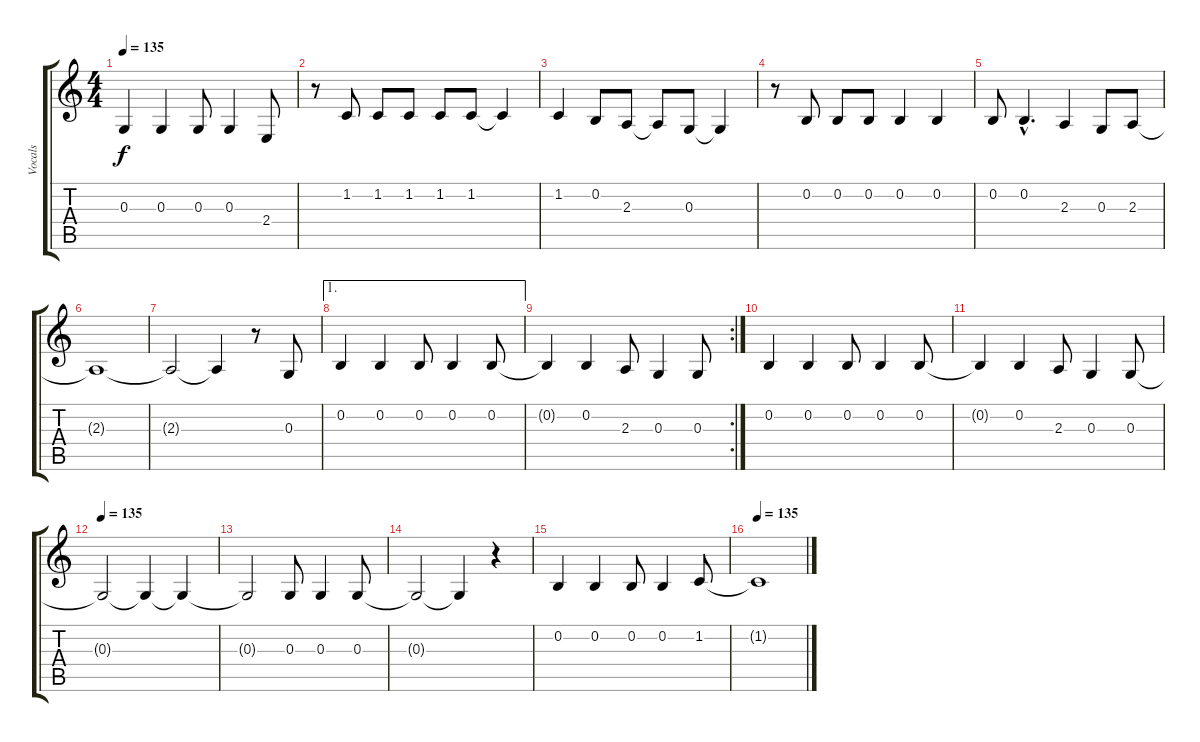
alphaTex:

\track ("Vocals" "Vocals") {instrument clarinet}
\staff {score tabs}
\tuning (E4 B3 G3 D3 A2 E2) {hide}
\ts (4 4)
\tempo 135
\clef g2
\ks c
0.3.4{dy f} 0.3.4 0.3.8 0.3.4 2.4.8 |
r.8 1.2.8 1.2.8 1.2.8 1.2.8 1.2.8 1.2{t}.4 |
1.2.4 0.2.8 2.3.8 2.3{t}.8 0.3.8 0.3{t}.4 |
r.8 0.2.8 0.2.8 0.2.8 0.2.4 0.2.4 |
0.2.8 0.2{hac}.4{d} 2.3.4 0.3.8 2.3.8 |
2.3{t}.1 |
2.3{t}.2 2.3{t}.4 r.8 0.3.8 |
\ae 1
0.2.4 0.2.4 0.2.8 0.2.4 0.2.8 |
\rc 2
0.2{t}.4 0.2.4 2.3.8 0.3.4 0.3.8 |
0.2.4 0.2.4 0.2.8 0.2.4 0.2.8 |
0.2{t}.4 0.2.4 2.3.8 0.3.4 0.3.8 |
\tempo 135
0.3{t}.2 0.3{t}.4 0.3{t}.4 |
0.3{t}.2{volume 14} 0.3.8 0.3.4 0.3.8 |
0.3{t}.2 0.3{t}.4 r.4 |
0.2.4 0.2.4 0.2.8 0.2.4 1.2.8 |
\tempo 135
1.2{t}.1
